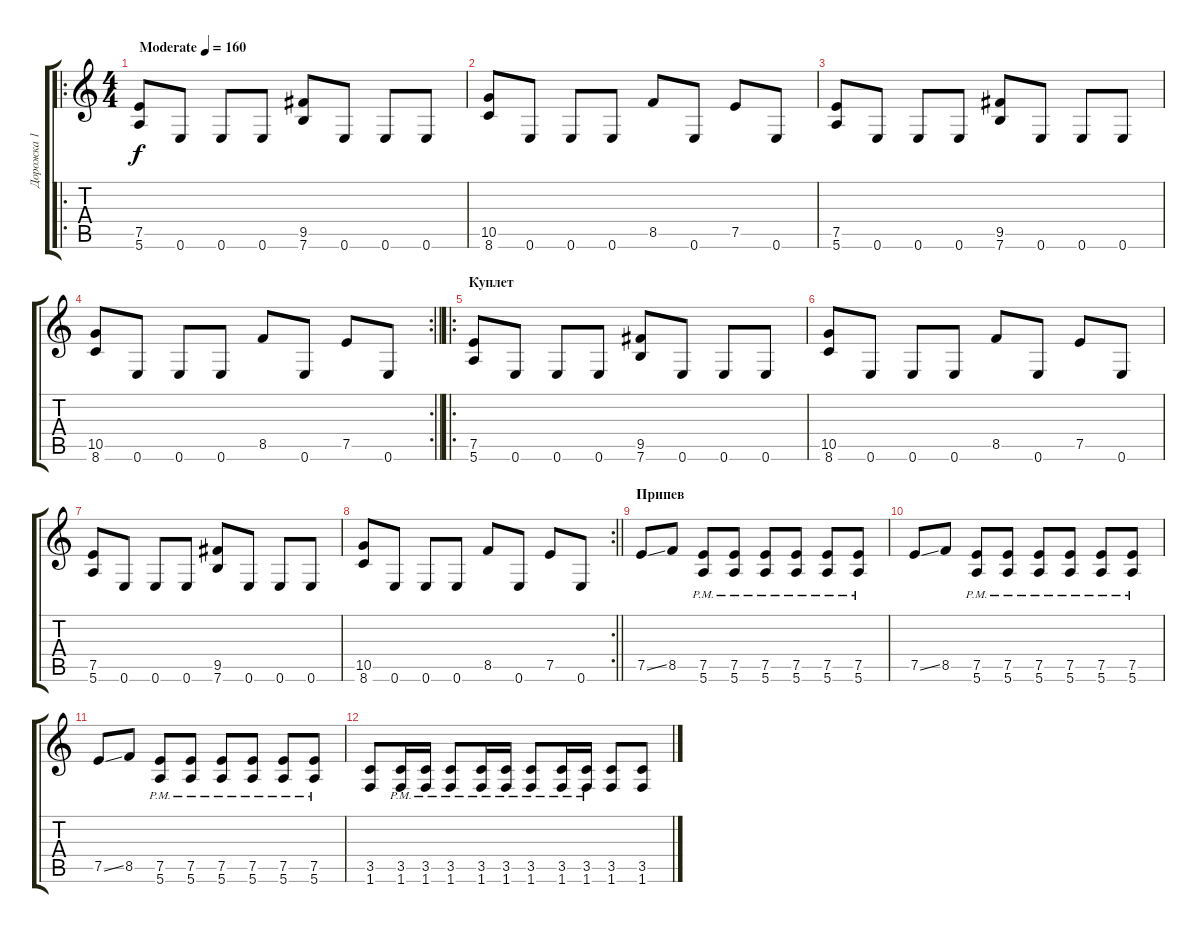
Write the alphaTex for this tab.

\track ("Дорожка 1" "Дорожка 1") {instrument overdrivenguitar}
\staff {score tabs}
\tuning (E4 B3 G3 D3 A2 E2) {hide}
\ro
\ts (4 4)
\tempo (160 "Moderate")
\clef g2
\ks c
(7.5 5.6).8{dy f instrument overdrivenguitar} 0.6.8 0.6.8 0.6.8 (9.5 7.6).8 0.6.8 0.6.8 0.6.8 |
(10.5 8.6).8 0.6.8 0.6.8 0.6.8 8.5.8 0.6.8 7.5.8 0.6.8 |
(7.5 5.6).8 0.6.8 0.6.8 0.6.8 (9.5 7.6).8 0.6.8 0.6.8 0.6.8 |
\rc 2
\barLineRight lightlight
(10.5 8.6).8 0.6.8 0.6.8 0.6.8 8.5.8 0.6.8 7.5.8 0.6.8 |
\ro
\section ("" "Куплет")
(7.5 5.6).8 0.6.8 0.6.8 0.6.8 (9.5 7.6).8 0.6.8 0.6.8 0.6.8 |
(10.5 8.6).8 0.6.8 0.6.8 0.6.8 8.5.8 0.6.8 7.5.8 0.6.8 |
(7.5 5.6).8 0.6.8 0.6.8 0.6.8 (9.5 7.6).8 0.6.8 0.6.8 0.6.8 |
\rc 2
\barLineRight lightlight
(10.5 8.6).8 0.6.8 0.6.8 0.6.8 8.5.8 0.6.8 7.5.8 0.6.8 |
\section ("" "Припев")
7.5{ss}.8 8.5.8 (7.5{pm} 5.6{pm}).8 (7.5{pm} 5.6{pm}).8 (7.5{pm} 5.6{pm}).8 (7.5{pm} 5.6{pm}).8 (7.5{pm} 5.6{pm}).8 (7.5{pm} 5.6{pm}).8 |
7.5{ss}.8 8.5.8 (7.5{pm} 5.6{pm}).8 (7.5{pm} 5.6{pm}).8 (7.5{pm} 5.6{pm}).8 (7.5{pm} 5.6{pm}).8 (7.5{pm} 5.6{pm}).8 (7.5{pm} 5.6{pm}).8 |
7.5{ss}.8 8.5.8 (7.5{pm} 5.6{pm}).8 (7.5{pm} 5.6{pm}).8 (7.5{pm} 5.6{pm}).8 (7.5{pm} 5.6{pm}).8 (7.5{pm} 5.6{pm}).8 (7.5{pm} 5.6{pm}).8 |
(3.5 1.6).8 (3.5{pm} 1.6{pm}).16 (3.5{pm} 1.6{pm}).16 (3.5{pm} 1.6{pm}).8 (3.5{pm} 1.6{pm}).16 (3.5{pm} 1.6{pm}).16 (3.5{pm} 1.6{pm}).8 (3.5{pm} 1.6{pm}).16 (3.5{pm} 1.6{pm}).16 (3.5 1.6).8 (3.5 1.6).8
